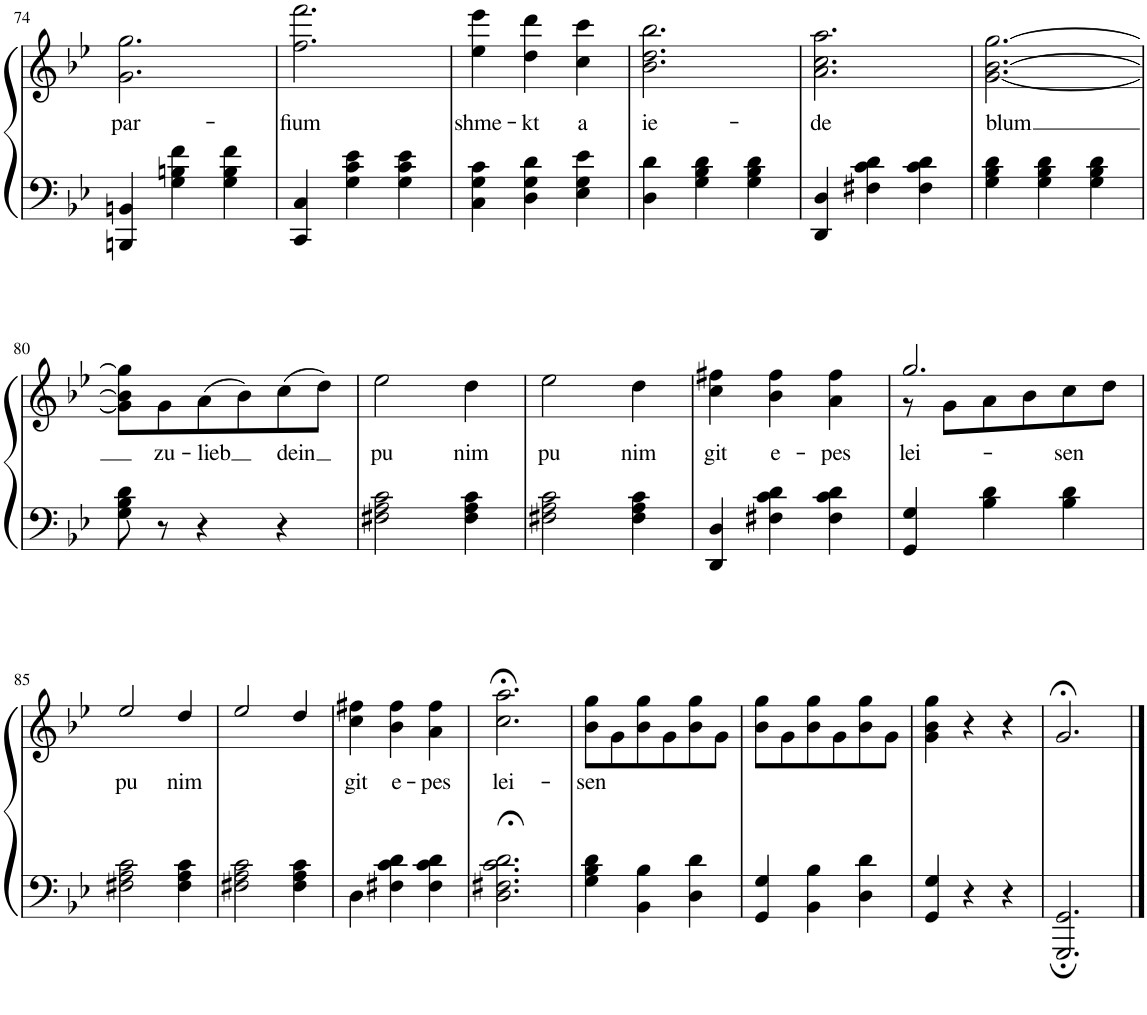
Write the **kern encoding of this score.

**kern	**kern	**text
*part1	*part1	*part1
*staff2	*staff1	*staff1
*I"Klavier	*	*
*I'Klav.	*	*
!!LO:PB:g=z
*clefF4	*clefG2	*
*k[b-e-]	*k[b-e-]	*
*M3/4	*M3/4	*
=74	=74	=74
!	!	!LO:LY:b
4BBBn/ 4BBn/	2.g\ 2.gg\	par-
4G\ 4Bn\ 4f\	.	.
4G\ 4B\ 4f\	.	.
=75	=75	=75
!	!	!LO:LY:b
4CC/ 4C/	2.ff\ 2.fff\	-fium
4G\ 4c\ 4e-\	.	.
4G\ 4c\ 4e-\	.	.
=76	=76	=76
!	!	!LO:LY:b
4C\ 4G\ 4c\	4ee-\ 4eee-\	shme-
!	!	!LO:LY:b
4D\ 4G\ 4d\	4dd\ 4ddd\	-kt
!	!	!LO:LY:b
4E-\ 4G\ 4e-\	4cc\ 4ccc\	a
=77	=77	=77
!	!	!LO:LY:b
4D\ 4d\	2.b-\ 2.dd\ 2.bb-\	ie-
4G\ 4B-\ 4d\	.	.
4G\ 4B-\ 4d\	.	.
=78	=78	=78
!	!	!LO:LY:b
4DD/ 4D/	2.a\ 2.cc\ 2.aa\	-de
4F#X\ 4c\ 4d\	.	.
4F#\ 4c\ 4d\	.	.
=79	=79	=79
!	!	!LO:LY:b
4G\ 4B-\ 4d\	[2.g\ [2.b-\ [2.gg\	blum
4G\ 4B-\ 4d\	.	.
4G\ 4B-\ 4d\	.	.
!!LO:LB:g=z
=80	=80	=80
8G\ 8B-\ 8d\	8g\] 8b-\] 8gg\]L	.
!	!	!LO:LY:b
8r	8g\	zu-
!	!	!LO:LY:b
4r	(8a\	-lieb
.	8b-\)	.
!	!	!LO:LY:b
4r	(8cc\	dein
.	8dd\J)	.
=81	=81	=81
!	!	!LO:LY:b
2F#X\ 2A\ 2c\	2ee-\	pu
!	!	!LO:LY:b
4F#\ 4A\ 4c\	4dd\	-nim
=82	=82	=82
!	!	!LO:LY:b
2F#X\ 2A\ 2c\	2ee-\	pu
!	!	!LO:LY:b
4F#\ 4A\ 4c\	4dd\	-nim
=83	=83	=83
!	!	!LO:LY:b
4DD/ 4D/	4cc\ 4ff#X\	git
!	!	!LO:LY:b
4F#X\ 4c\ 4d\	4b-\ 4ff#\	e-
!	!	!LO:LY:b
4F#\ 4c\ 4d\	4a\ 4ff#\	-pes
=84	=84	=84
!	!	!LO:LY:b
*	*^	*
4GG/ 4G/	2.gg/	8r	lei-
.	.	8g\L	.
4B-\ 4d\	.	8a\	.
.	.	8b-\	.
!	!	!	!LO:LY:b
4B-\ 4d\	.	8cc\	sen
.	.	8dd\J	.
!!LO:LB:g=z
=85	=85	=85	=85
!	!	!	!LO:LY:b
*	*v	*v	*
2F#X\ 2A\ 2c\	2ee-/	pu
!	!	!LO:LY:b
4F#\ 4A\ 4c\	4dd/	-nim
=86	=86	=86
2F#X\ 2A\ 2c\	2ee-/	.
4F#\ 4A\ 4c\	4dd/	.
=87	=87	=87
!	!	!LO:LY:b
4D\	4cc\ 4ff#X\	git
!	!	!LO:LY:b
4F#X\ 4c\ 4d\	4b-\ 4ff#\	e-
!	!	!LO:LY:b
4F#\ 4c\ 4d\	4a\ 4ff#\	-pes
=88	=88	=88
!	!	!LO:LY:b
2.D\;< 2.F#X\;< 2.c\;< 2.d\;<	2.cc\;< 2.aa\;<	lei-
=89	=89	=89
!	!	!LO:LY:b
4G\ 4B-\ 4d\	8b-\ 8gg\L	-sen
.	8g\	.
4BB-\ 4B-\	8b-\ 8gg\	.
.	8g\	.
4D\ 4d\	8b-\ 8gg\	.
.	8g\J	.
=90	=90	=90
4GG/ 4G/	8b-\ 8gg\L	.
.	8g\	.
4BB-\ 4B-\	8b-\ 8gg\	.
.	8g\	.
4D\ 4d\	8b-\ 8gg\	.
.	8g\J	.
=91	=91	=91
4GG/ 4G/	4g\ 4b-\ 4gg\	.
4r	4r	.
4r	4r	.
=92	=92	=92
2.GGG/; 2.GG/;	2.g;</	.
==	==	==
*-	*-	*-
